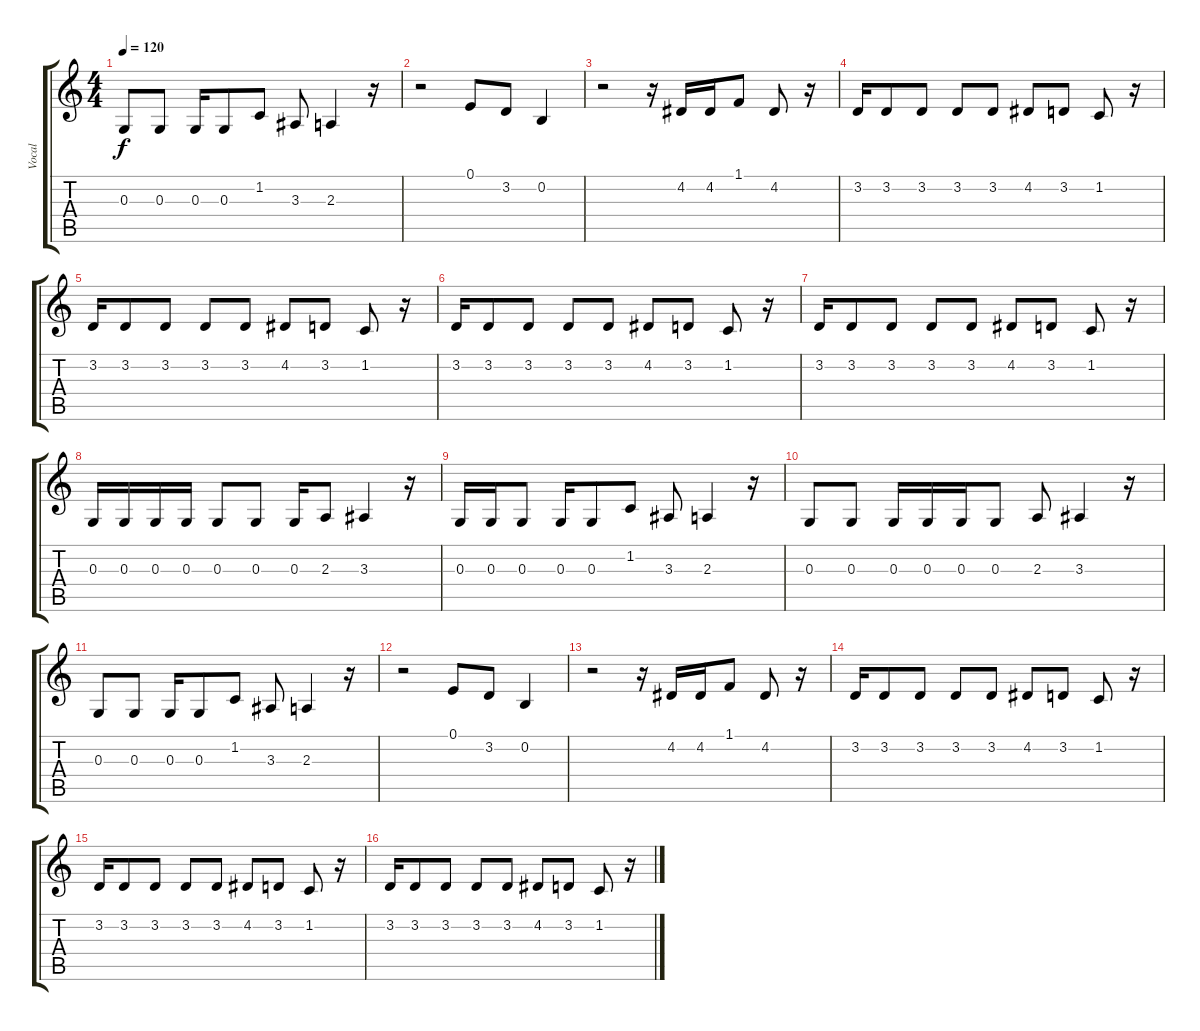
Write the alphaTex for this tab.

\track ("Vocal" "Vocal") {instrument piccolo}
\staff {score tabs}
\tuning (E4 B3 G3 D3 A2 E2) {hide}
\ts (4 4)
\tempo 120
\clef g2
\ks c
0.3.8{dy f} 0.3.8 0.3.16 0.3.8 1.2.8 3.3.8 2.3.4 r.16 |
r.2 0.1.8 3.2.8 0.2.4 |
r.2 r.16 4.2.16 4.2.16 1.1.8 4.2.8 r.16 |
3.2.16 3.2.8 3.2.8 3.2.8 3.2.8 4.2.8 3.2.8 1.2.8 r.16 |
3.2.16 3.2.8 3.2.8 3.2.8 3.2.8 4.2.8 3.2.8 1.2.8 r.16 |
3.2.16 3.2.8 3.2.8 3.2.8 3.2.8 4.2.8 3.2.8 1.2.8 r.16 |
3.2.16 3.2.8 3.2.8 3.2.8 3.2.8 4.2.8 3.2.8 1.2.8 r.16 |
0.3.16 0.3.16 0.3.16 0.3.16 0.3.8 0.3.8 0.3.16 2.3.8 3.3.4 r.16 |
0.3.16 0.3.16 0.3.8 0.3.16 0.3.8 1.2.8 3.3.8 2.3.4 r.16 |
0.3.8 0.3.8 0.3.16 0.3.16 0.3.16 0.3.8 2.3.8 3.3.4 r.16 |
0.3.8 0.3.8 0.3.16 0.3.8 1.2.8 3.3.8 2.3.4 r.16 |
r.2 0.1.8 3.2.8 0.2.4 |
r.2 r.16 4.2.16 4.2.16 1.1.8 4.2.8 r.16 |
3.2.16 3.2.8 3.2.8 3.2.8 3.2.8 4.2.8 3.2.8 1.2.8 r.16 |
3.2.16 3.2.8 3.2.8 3.2.8 3.2.8 4.2.8 3.2.8 1.2.8 r.16 |
3.2.16 3.2.8 3.2.8 3.2.8 3.2.8 4.2.8 3.2.8 1.2.8 r.16
